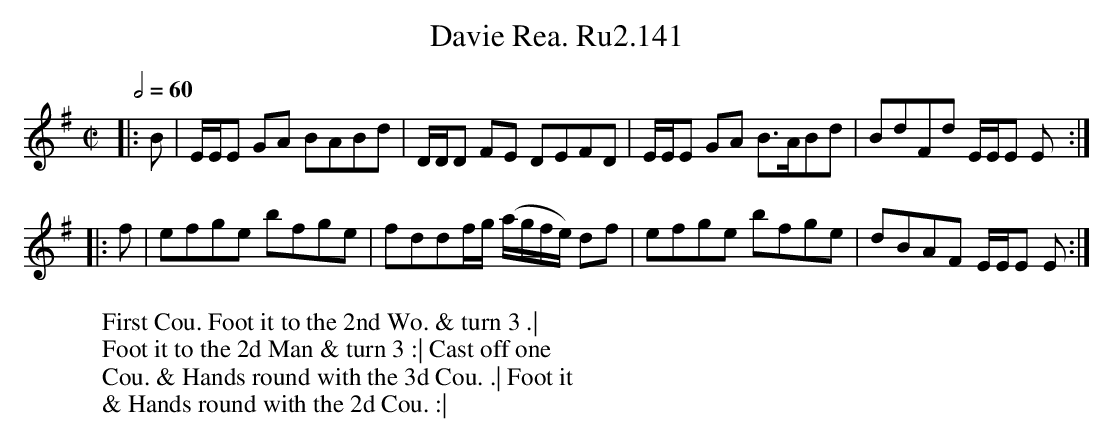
X:1
T:Davie Rea. Ru2.141
M:C|
L:1/8
W:First Cou. Foot it to the 2nd Wo. & turn 3 .|
W:Foot it to the 2d Man & turn 3 :| Cast off one
W:Cou. & Hands round with the 3d Cou. .| Foot it
W:& Hands round with the 2d Cou. :|
Q:1/2=60
K:Em
|:B | E/E/E GA BABd | D/D/D FE DEFD | E/E/E GA B>ABd | BdFd E/E/E E :|
|: f | efge bfge | fddf/g/ (a/g/f/e/) df | efge bfge | dBAF E/E/E E :|
